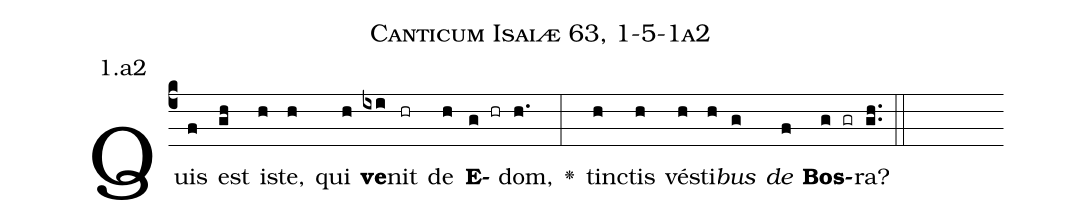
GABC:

name: Canticum Isaiæ 63, 1-5-1a2;
annotation: 1.a2;
%%
(c4)Quis(f) est(gh) i(h)ste,(h) qui(h) <b>ve</b>(ixi)nit(hr) de(h) <b>E</b>(g hr)dom,(h.) <v>\greheightstar</v>(:) tin(h)ctis(h) vé(h)sti(h)<i>bus</i>(g) <i>de</i>(f) <b>Bos</b>(g gr)ra?(gh..) (::)


%E(h) u(h) o(g) u(f) a(g) e.(gh..) (::)
